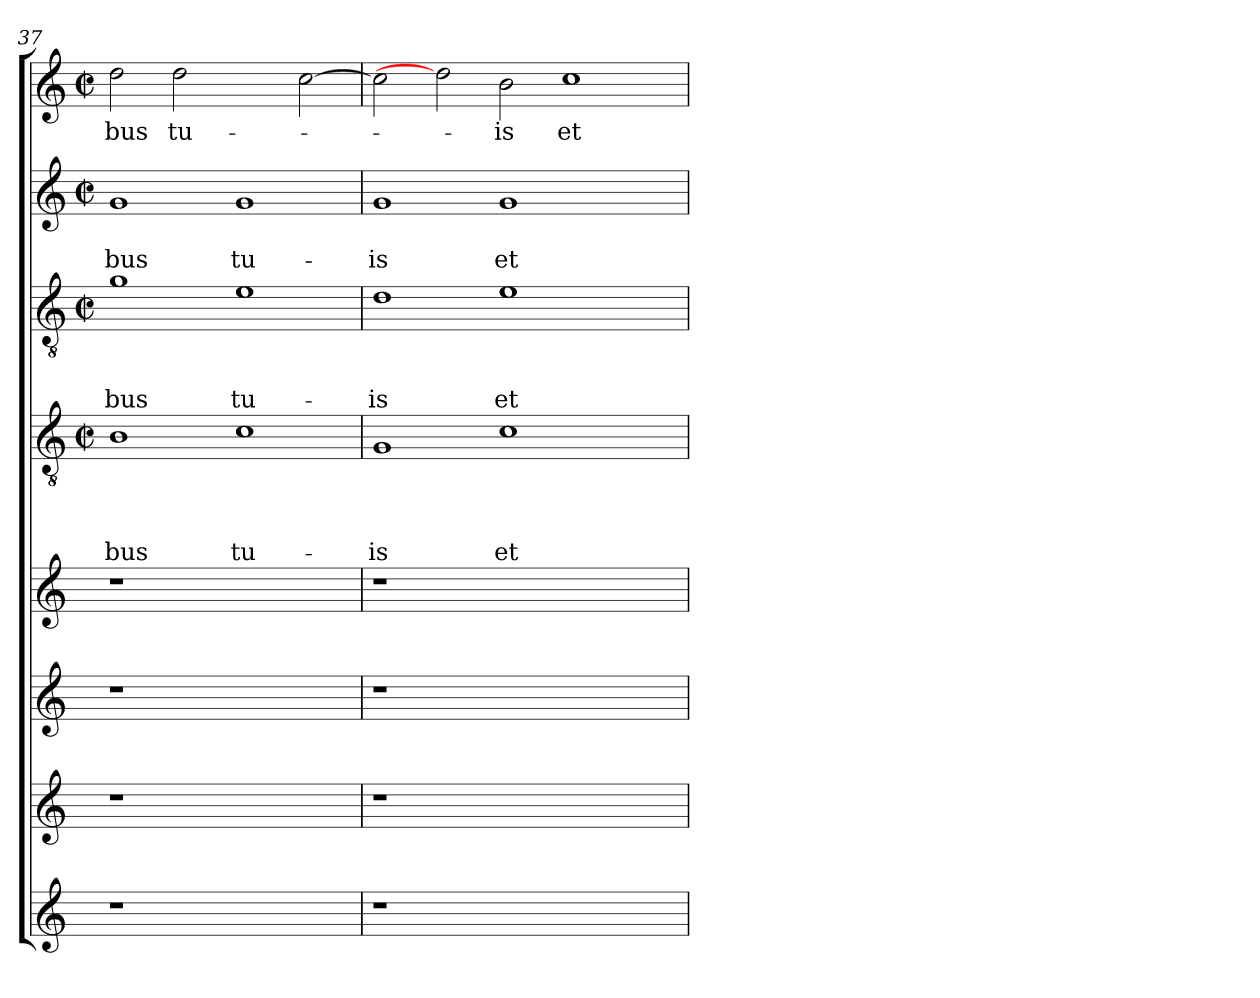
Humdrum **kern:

**kern	**kern	**kern	**kern	**kern	**text	**text	**text	**text	**kern	**text	**text	**text	**kern	**text	**text	**kern	**text
*part8	*part7	*part6	*part5	*part4	*part4	*part4	*part4	*part4	*part3	*part3	*part3	*part3	*part2	*part2	*part2	*part1	*part1
*staff8	*staff7	*staff6	*staff5	*staff4	*staff4	*staff4	*staff4	*staff4	*staff3	*staff3	*staff3	*staff3	*staff2	*staff2	*staff2	*staff1	*staff1
!!LO:LB:g=z
*clefG2	*clefG2	*clefG2	*clefG2	*clefGv2	*	*	*	*	*clefGv2	*	*	*	*clefG2	*	*	*clefG2	*
*k[]	*k[]	*k[]	*k[]	*k[]	*	*	*	*	*k[]	*	*	*	*k[]	*	*	*k[]	*
*C:	*C:	*C:	*C:	*C:	*	*	*	*	*C:	*	*	*	*C:	*	*	*C:	*
*	*	*	*	*M2/2	*	*	*	*	*M2/2	*	*	*	*M2/2	*	*	*M2/2	*
*	*	*	*	*met(c|)	*	*	*	*	*met(c|)	*	*	*	*met(c|)	*	*	*met(c|)	*
=37	=37	=37	=37	=37	=37	=37	=37	=37	=37	=37	=37	=37	=37	=37	=37	=37	=37
!	!	!	!	!	!	!	!	!LO:LY:b	!	!	!	!LO:LY:b	!	!	!LO:LY:b	!	!LO:LY:b
1r	1r	1r	1r	1B	.	.	.	-bus	1g	.	.	-bus	1g	.	-bus	2dd\	-bus
!	!	!	!	!	!	!	!	!	!	!	!	!	!	!	!	!	!LO:LY:b
.	.	.	.	.	.	.	.	.	.	.	.	.	.	.	.	[2dd	tu-
!	!	!	!	!	!	!	!	!LO:LY:b	!	!	!	!LO:LY:b	!	!	!LO:LY:b	!	!
1ryy	1ryy	1ryy	1ryy	1c	.	.	.	tu-	1e	.	.	tu-	1g	.	tu-	2ryy	.
.	.	.	.	.	.	.	.	.	.	.	.	.	.	.	.	[>2cc\	.
=38	=38	=38	=38	=38	=38	=38	=38	=38	=38	=38	=38	=38	=38	=38	=38	=38	=38
!	!	!	!	!	!	!	!	!LO:LY:b	!	!	!	!LO:LY:b	!	!	!LO:LY:b	!	!
1r	1r	1r	1r	1G	.	.	.	-is	1d	.	.	-is	1g	.	-is	2cc\]	.
.	.	.	.	.	.	.	.	.	.	.	.	.	.	.	.	2dd]	.
!	!	!	!	!	!	!	!	!LO:LY:b	!	!	!	!LO:LY:b	!	!	!LO:LY:b	!	!LO:LY:b
1.ryy	1.ryy	1.ryy	1.ryy	1c	.	.	.	et	1e	.	.	et	1g	.	et	2b\	-is
!	!	!	!	!	!	!	!	!	!	!	!	!	!	!	!	!	!LO:LY:b
.	.	.	.	.	.	.	.	.	.	.	.	.	.	.	.	1cc	et
.	.	.	.	2ryy	.	.	.	.	2ryy	.	.	.	2ryy	.	.	.	.
=	=	=	=	=	=	=	=	=	=	=	=	=	=	=	=	=	=
*-	*-	*-	*-	*-	*-	*-	*-	*-	*-	*-	*-	*-	*-	*-	*-	*-	*-
